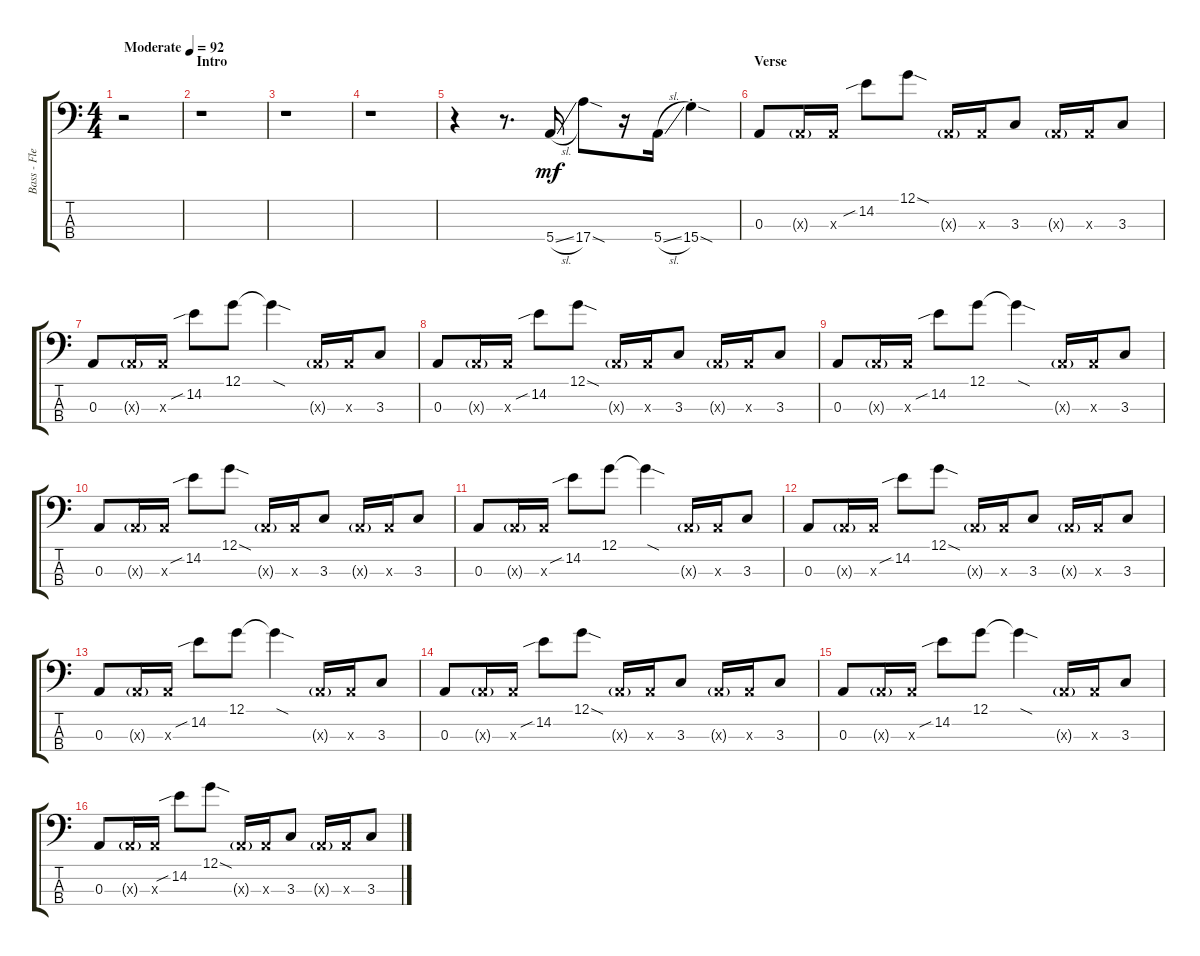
\track ("Bass - Flea" "Bass - Fle") {instrument electricbassfinger}
\staff {score tabs}
\tuning (G2 D2 A1 E1) {hide}
\ts (4 4)
\tempo (92 "Moderate")
\clef f4
\ks c
r.2{dy mf instrument electricbassfinger} |
\section ("" "Intro")
r.1 |
r.1 |
r.1 |
r.4 r.8{d} 5.4{sl}.16 17.4{sod}.8 r.16 5.4{sl}.16 15.4{sod st}.4 |
\section ("" "Verse")
0.3.8 0.3{g x}.16 0.3{x}.16 14.2{sib}.8 12.1{sod}.8 0.3{g x}.16 0.3{x}.16 3.3.8 0.3{g x}.16 0.3{x}.16 3.3.8 |
0.3.8 0.3{g x}.16 0.3{x}.16 14.2{sib}.8 12.1.8 12.1{sod t}.4 0.3{g x}.16 0.3{x}.16 3.3.8 |
0.3.8 0.3{g x}.16 0.3{x}.16 14.2{sib}.8 12.1{sod}.8 0.3{g x}.16 0.3{x}.16 3.3.8 0.3{g x}.16 0.3{x}.16 3.3.8 |
0.3.8 0.3{g x}.16 0.3{x}.16 14.2{sib}.8 12.1.8 12.1{sod t}.4 0.3{g x}.16 0.3{x}.16 3.3.8 |
0.3.8 0.3{g x}.16 0.3{x}.16 14.2{sib}.8 12.1{sod}.8 0.3{g x}.16 0.3{x}.16 3.3.8 0.3{g x}.16 0.3{x}.16 3.3.8 |
0.3.8 0.3{g x}.16 0.3{x}.16 14.2{sib}.8 12.1.8 12.1{sod t}.4 0.3{g x}.16 0.3{x}.16 3.3.8 |
0.3.8 0.3{g x}.16 0.3{x}.16 14.2{sib}.8 12.1{sod}.8 0.3{g x}.16 0.3{x}.16 3.3.8 0.3{g x}.16 0.3{x}.16 3.3.8 |
0.3.8 0.3{g x}.16 0.3{x}.16 14.2{sib}.8 12.1.8 12.1{sod t}.4 0.3{g x}.16 0.3{x}.16 3.3.8 |
0.3.8 0.3{g x}.16 0.3{x}.16 14.2{sib}.8 12.1{sod}.8 0.3{g x}.16 0.3{x}.16 3.3.8 0.3{g x}.16 0.3{x}.16 3.3.8 |
0.3.8 0.3{g x}.16 0.3{x}.16 14.2{sib}.8 12.1.8 12.1{sod t}.4 0.3{g x}.16 0.3{x}.16 3.3.8 |
0.3.8 0.3{g x}.16 0.3{x}.16 14.2{sib}.8 12.1{sod}.8 0.3{g x}.16 0.3{x}.16 3.3.8 0.3{g x}.16 0.3{x}.16 3.3.8
